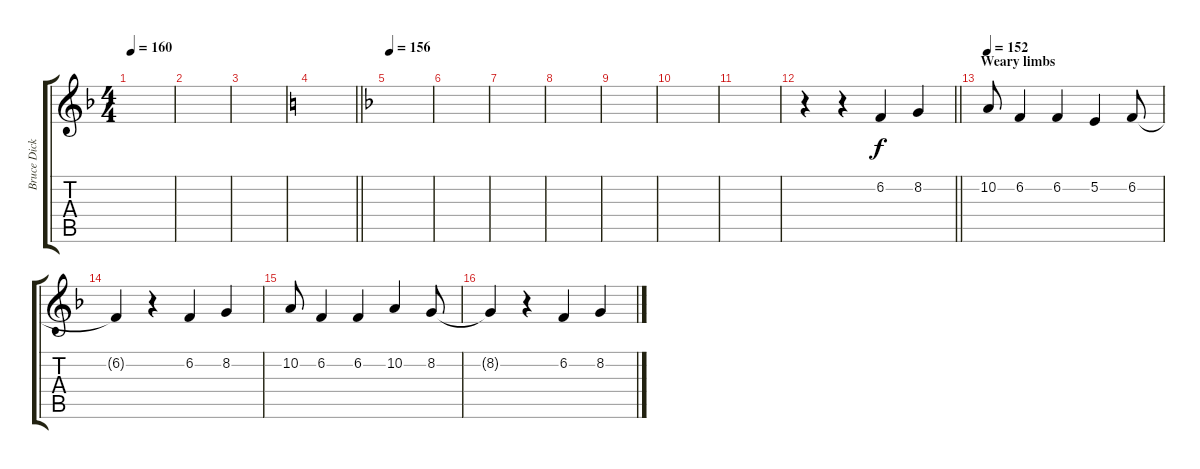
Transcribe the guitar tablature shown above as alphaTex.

\track ("Bruce Dickinson" "Bruce Dick") {instrument cello}
\staff {score tabs}
\tuning (E4 B3 G3 D3 A2 E2) {hide}
\ts (4 4)
\tempo 160
\clef g2
\ks f
|
|
|
\barLineRight lightlight
\ks c
|
\tempo 156
\ks f
|
|
|
|
|
|
|
\barLineRight lightlight
r.4 r.4 6.2.4 8.2.4 |
\section ("" "Weary limbs")
\tempo 152
10.2.8 6.2.4 6.2.4 5.2.4 6.2.8 |
6.2{t}.4 r.4 6.2.4 8.2.4 |
10.2.8 6.2.4 6.2.4 10.2.4 8.2.8 |
8.2{t}.4 r.4 6.2.4 8.2.4
